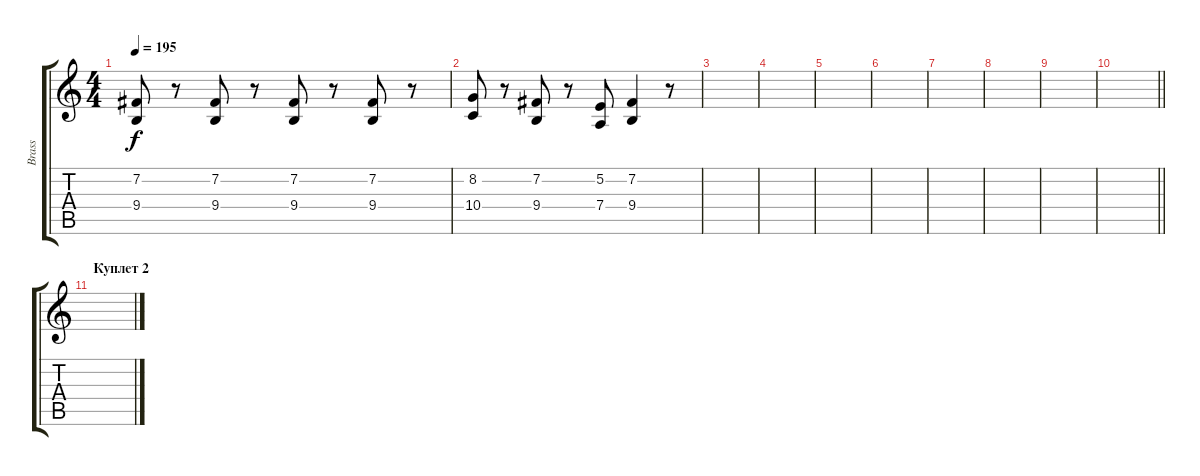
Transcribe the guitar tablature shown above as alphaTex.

\track ("Brass" "Brass") {instrument brasssection}
\staff {score tabs}
\tuning (E4 B3 G3 D3 A2 E2) {hide}
\ts (4 4)
\tempo 195
\clef g2
\ks c
(7.2 9.4).8{dy f} r.8 (7.2 9.4).8 r.8 (7.2 9.4).8 r.8 (7.2 9.4).8 r.8 |
(8.2 10.4).8 r.8 (7.2 9.4).8 r.8 (5.2 7.4).8 (7.2 9.4).4 r.8 |
|
|
|
|
|
|
|
\barLineRight lightlight
|
\section ("" "Куплет 2")
